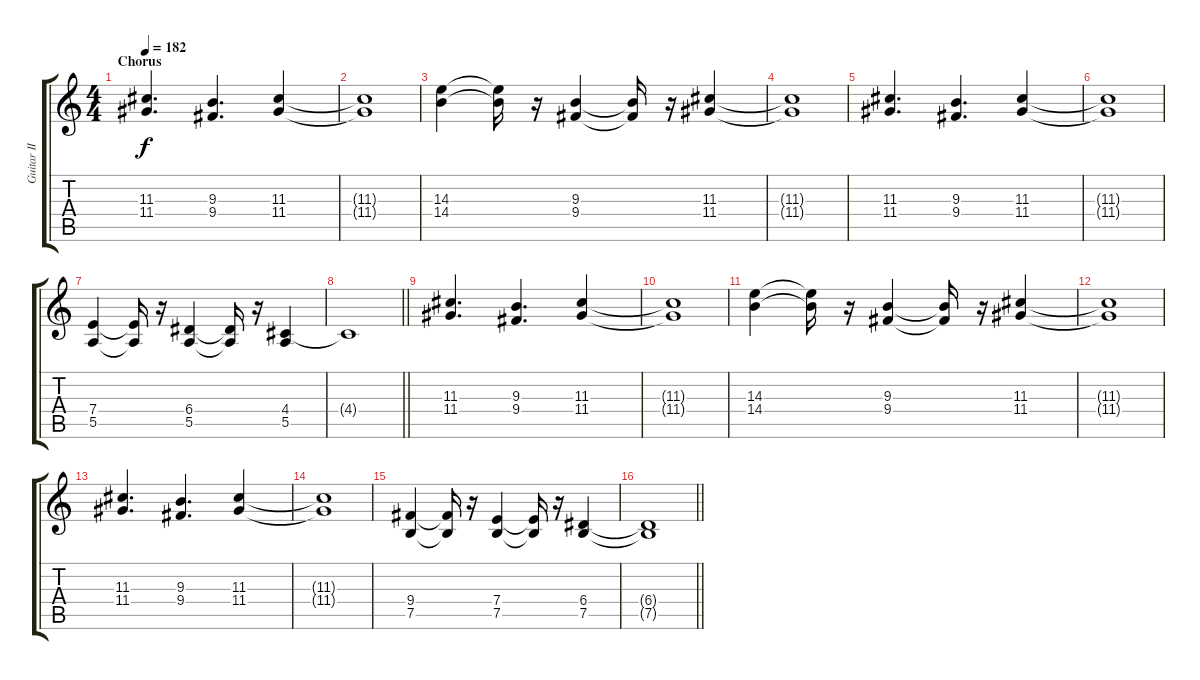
\track ("Guitar II" "Guitar II") {instrument distortionguitar}
\staff {score tabs}
\tuning (B3 Gb3 D3 A2 E2 B1) {hide}
\ts (4 4)
\section ("" "Chorus")
\tempo 182
\clef g2
\ks c
(11.3 11.4).4{d dy f volume 10} (9.3 9.4).4{d} (11.3 11.4).4 |
(11.3{t} 11.4{t}).1 |
(14.3 14.4).4 (14.3{t} 14.4{t}).16 r.16 (9.3 9.4).4 (9.3{t} 9.4{t}).16 r.16 (11.3 11.4).4 |
(11.3{t} 11.4{t}).1 |
(11.3 11.4).4{d} (9.3 9.4).4{d} (11.3 11.4).4 |
(11.3{t} 11.4{t}).1 |
(7.4 5.5).4{volume 14} (7.4{t} 5.5{t}).16 r.16 (6.4 5.5).4 (6.4{t} 5.5{t}).16 r.16 (4.4 5.5).4 |
\barLineRight lightlight
4.4{t}.1 |
\section ("" "")
(11.3 11.4).4{d volume 10} (9.3 9.4).4{d} (11.3 11.4).4 |
(11.3{t} 11.4{t}).1 |
(14.3 14.4).4 (14.3{t} 14.4{t}).16 r.16 (9.3 9.4).4 (9.3{t} 9.4{t}).16 r.16 (11.3 11.4).4 |
(11.3{t} 11.4{t}).1 |
(11.3 11.4).4{d} (9.3 9.4).4{d} (11.3 11.4).4 |
(11.3{t} 11.4{t}).1 |
(9.4 7.5).4{volume 14} (9.4{t} 7.5{t}).16 r.16 (7.4 7.5).4 (7.4{t} 7.5{t}).16 r.16 (6.4 7.5).4 |
\barLineRight lightlight
(6.4{t} 7.5{t}).1
